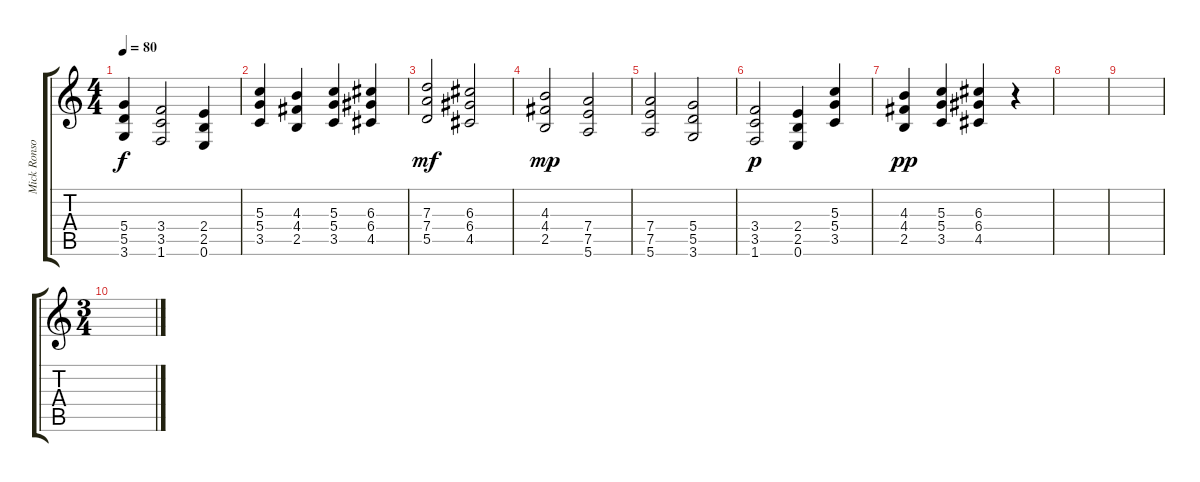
\track ("Mick Ronson" "Mick Ronso") {instrument overdrivenguitar}
\staff {score tabs}
\tuning (E4 B3 G3 D3 A2 E2) {hide}
\ts (4 4)
\tempo 80
\clef g2
\ks c
(5.4{t} 5.5{t} 3.6{t}).4{dy f} (3.4 3.5 1.6).2 (2.4 2.5 0.6).4 |
(5.3 5.4 3.5).4 (4.3 4.4 2.5).4 (5.3 5.4 3.5).4 (6.3 6.4 4.5).4 |
(7.3 7.4 5.5).2{dy mf} (6.3 6.4 4.5).2 |
(4.3 4.4 2.5).2{dy mp} (7.4 7.5 5.6).2 |
(7.4 7.5 5.6).2 (5.4 5.5 3.6).2 |
(3.4 3.5 1.6).2{dy p} (2.4 2.5 0.6).4 (5.3 5.4 3.5).4 |
(4.3 4.4 2.5).4{dy pp} (5.3 5.4 3.5).4 (6.3 6.4 4.5).4 r.4 |
|
|
\ts (3 4)
